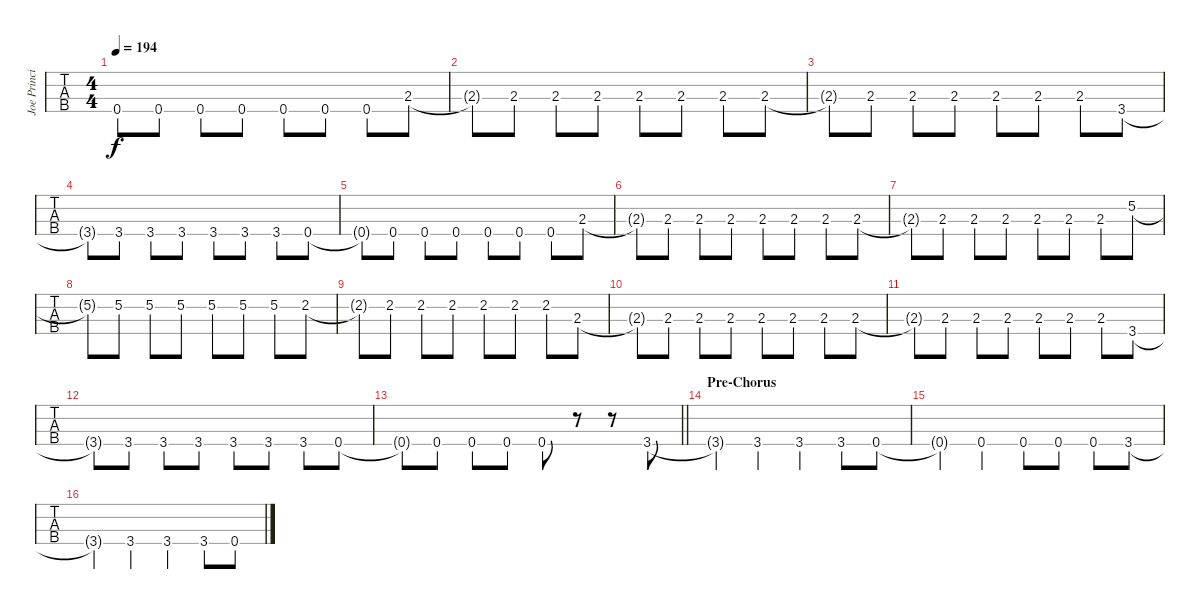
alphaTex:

\track ("Joe Principe - Bass" "Joe Princi") {instrument electricbassfinger}
\staff {tabs}
\tuning (Gb2 Db2 Ab1 Eb1) {hide}
\ts (4 4)
\tempo 194
\clef f4
\ks c
0.4{t}.8{dy f} 0.4.8 0.4.8 0.4.8 0.4.8 0.4.8 0.4.8 2.3.8 |
2.3{t}.8 2.3.8 2.3.8 2.3.8 2.3.8 2.3.8 2.3.8 2.3.8 |
2.3{t}.8 2.3.8 2.3.8 2.3.8 2.3.8 2.3.8 2.3.8 3.4.8 |
3.4{t}.8 3.4.8 3.4.8 3.4.8 3.4.8 3.4.8 3.4.8 0.4.8 |
0.4{t}.8 0.4.8 0.4.8 0.4.8 0.4.8 0.4.8 0.4.8 2.3.8 |
2.3{t}.8 2.3.8 2.3.8 2.3.8 2.3.8 2.3.8 2.3.8 2.3.8 |
2.3{t}.8 2.3.8 2.3.8 2.3.8 2.3.8 2.3.8 2.3.8 5.2.8 |
5.2{t}.8 5.2.8 5.2.8 5.2.8 5.2.8 5.2.8 5.2.8 2.2.8 |
2.2{t}.8 2.2.8 2.2.8 2.2.8 2.2.8 2.2.8 2.2.8 2.3.8 |
2.3{t}.8 2.3.8 2.3.8 2.3.8 2.3.8 2.3.8 2.3.8 2.3.8 |
2.3{t}.8 2.3.8 2.3.8 2.3.8 2.3.8 2.3.8 2.3.8 3.4.8 |
3.4{t}.8 3.4.8 3.4.8 3.4.8 3.4.8 3.4.8 3.4.8 0.4.8 |
\barLineRight lightlight
0.4{t}.8 0.4.8 0.4.8 0.4.8 0.4.8 r.8 r.8 3.4.8 |
\section ("" "Pre-Chorus")
3.4{t}.4 3.4.4 3.4.4 3.4.8 0.4.8 |
0.4{t}.4 0.4.4 0.4.8 0.4.8 0.4.8 3.4.8 |
3.4{t}.4 3.4.4 3.4.4 3.4.8 0.4.8
